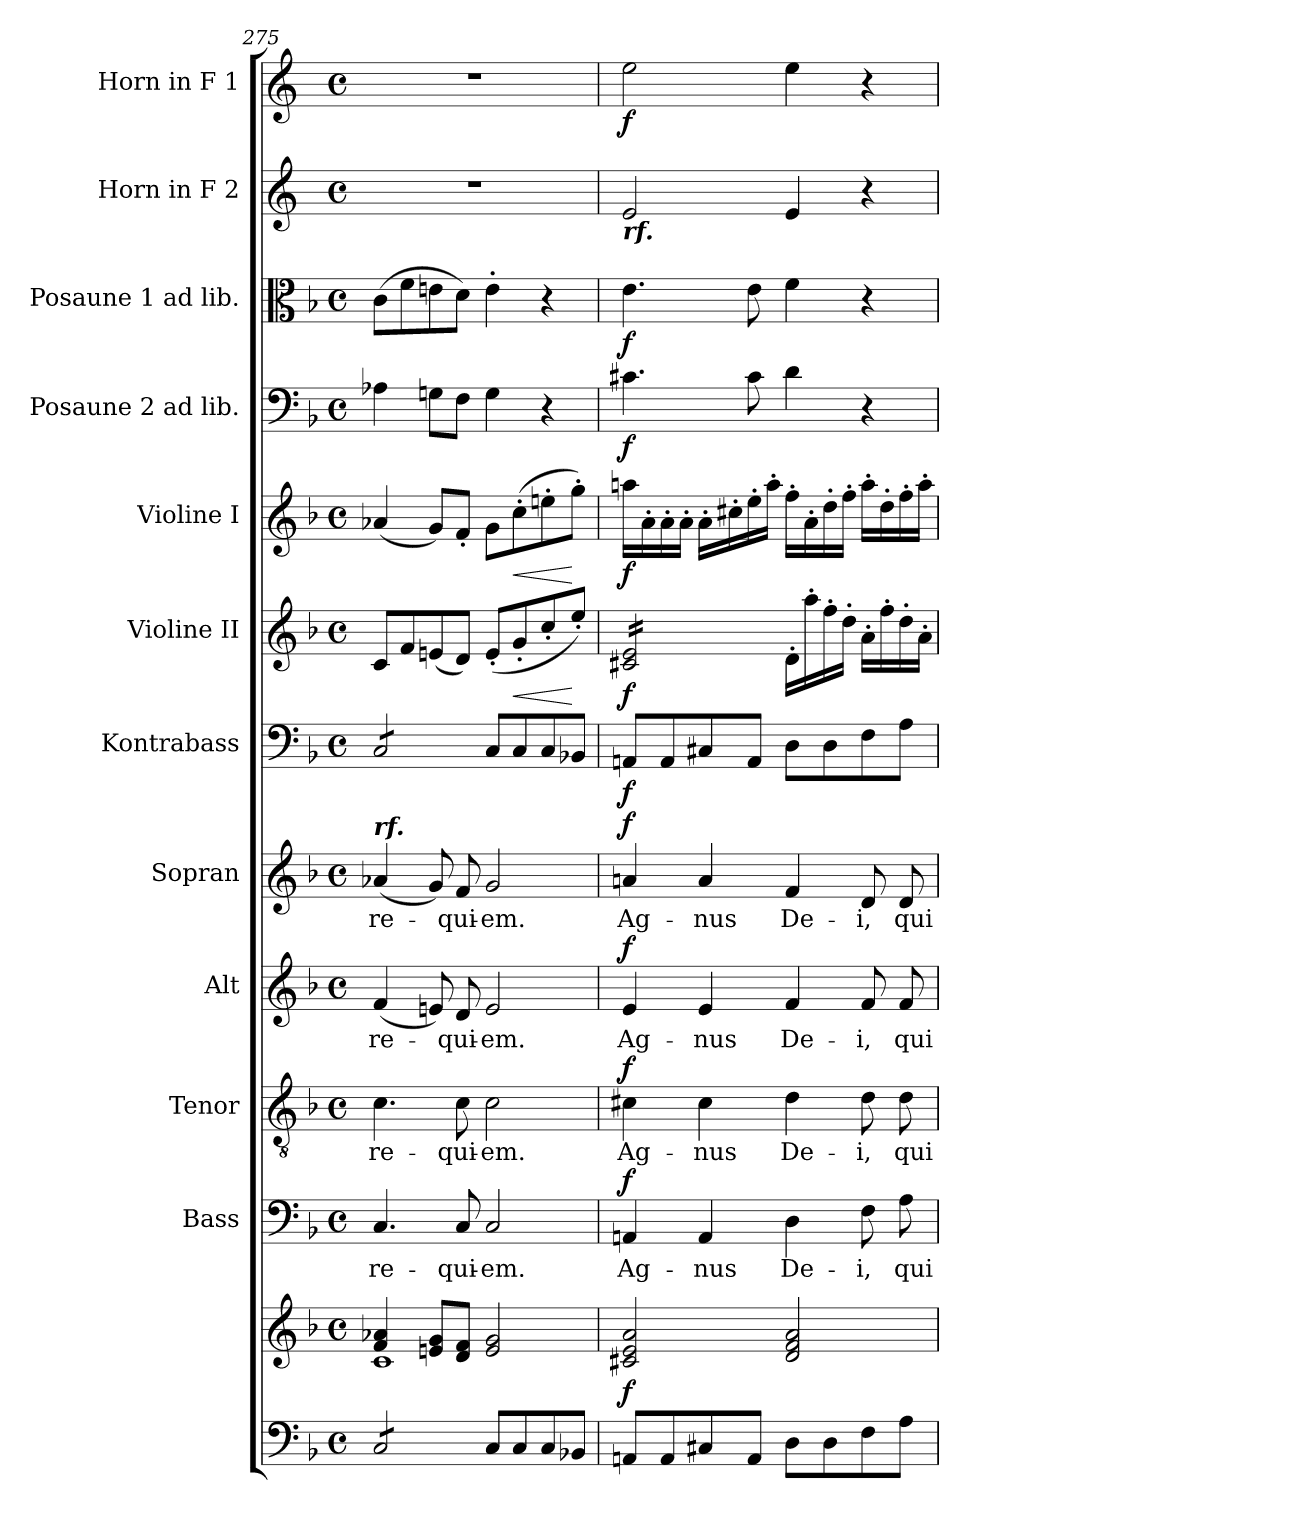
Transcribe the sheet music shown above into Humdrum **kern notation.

**kern	**kern	**dynam	**kern	**text	**dynam	**kern	**text	**dynam	**kern	**text	**dynam	**kern	**text	**dynam	**kern	**dynam	**kern	**dynam	**kern	**dynam	**kern	**dynam	**kern	**dynam	**kern	**kern	**dynam
*part12	*part12	*part12	*part11	*part11	*part11	*part10	*part10	*part10	*part9	*part9	*part9	*part8	*part8	*part8	*part7	*part7	*part6	*part6	*part5	*part5	*part4	*part4	*part3	*part3	*part2	*part1	*part1
*staff13	*staff12	*staff12/13	*staff11	*staff11	*staff11	*staff10	*staff10	*staff10	*staff9	*staff9	*staff9	*staff8	*staff8	*staff8	*staff7	*staff7	*staff6	*staff6	*staff5	*staff5	*staff4	*staff4	*staff3	*staff3	*staff2	*staff1	*staff1
*	*	*	*I"Bass	*	*	*I"Tenor	*	*	*I"Alt	*	*	*I"Sopran	*	*	*I"Kontrabass	*	*I"Violine II	*	*I"Violine I	*	*I"Posaune 2 ad lib.	*	*I"Posaune 1 ad lib.	*	*I"Horn in F 2	*I"Horn in F 1	*
*	*	*	*I'B.	*	*	*I'T.	*	*	*I'A.	*	*	*I'S.	*	*	*I'Kb.	*	*I'Vl. II	*	*I'Vl. I	*	*I'Pos. 2	*	*I'Pos. 1	*	*I'Hrn. F 2	*I'Hrn. F 1	*
*clefF4	*clefG2	*	*clefF4	*	*	*clefGv2	*	*	*clefG2	*	*	*clefG2	*	*	*clefF4	*	*clefG2	*	*clefG2	*	*clefF4	*	*clefC3	*	*clefG2	*clefG2	*
*	*	*	*	*	*	*	*	*	*	*	*	*	*	*	*ITrd7c12	*	*	*	*	*	*	*	*	*	*ITrd4c7	*ITrd4c7	*
*k[b-]	*k[b-]	*	*k[b-]	*	*	*k[b-]	*	*	*k[b-]	*	*	*k[b-]	*	*	*k[b-]	*	*k[b-]	*	*k[b-]	*	*k[b-]	*	*k[b-]	*	*k[b-]	*k[b-]	*
*F:	*F:	*	*F:	*	*	*F:	*	*	*F:	*	*	*F:	*	*	*F:	*	*F:	*	*F:	*	*F:	*	*F:	*	*F:	*F:	*
*M4/4	*M4/4	*	*M4/4	*	*	*M4/4	*	*	*M4/4	*	*	*M4/4	*	*	*M4/4	*	*M4/4	*	*M4/4	*	*M4/4	*	*M4/4	*	*M4/4	*M4/4	*
*met(c)	*met(c)	*	*met(c)	*	*	*met(c)	*	*	*met(c)	*	*	*met(c)	*	*	*met(c)	*	*met(c)	*	*met(c)	*	*met(c)	*	*met(c)	*	*met(c)	*met(c)	*
=275	=275	=275	=275	=275	=275	=275	=275	=275	=275	=275	=275	=275	=275	=275	=275	=275	=275	=275	=275	=275	=275	=275	=275	=275	=275	=275	=275
*	*^	*	*	*	*	*	*	*	*	*	*	*	*	*	*	*	*	*	*	*	*	*	*	*	*	*	*
!	!	!	!	!	!	!	!	!	!	!	!	!	!LO:TX:a:Bi:t=rf.	!	!	!	!	!	!	!	!	!	!	!	!	!	!	!
!	!	!	!LO:DY:a=2	!	!LO:LY:b	!LO:DY:a	!	!LO:LY:b	!LO:DY:a	!	!LO:LY:b	!LO:DY:a	!	!LO:LY:b	!	!	!LO:DY:b	!	!	!	!LO:DY:b	!	!LO:DY:b	!	!LO:DY:b	!	!	!
*tremolo	*	*	*	*	*	*	*	*	*	*	*	*	*	*	*	*	*	*	*	*	*	*	*	*	*	*	*	*
*	*	*	*	*	*	*	*	*	*	*	*	*	*	*	*	*tremolo	*	*	*	*	*	*	*	*	*	*	*	*
8C/L	4f/ 4a-X/	1c	pf	4.C/	re-	pf	4.c\	re-	pf	(<4f/	re-	pf	(<4a-X/	re-	.	8CC/L	pf	8c/L	.	(<4a-X/	pf	4A-X\	pf	(>8c\L	pf	1r	1r	.
8C/	.	.	.	.	.	.	.	.	.	.	.	.	.	.	.	8CC/	.	8f/	.	.	.	.	.	8f\	.	.	.	.
8C/	8en/ 8g/L	.	.	.	.	.	.	.	.	8en/)	.	.	8g/)	.	.	8CC/	.	(<8en/	.	8g/L)	.	8Gn\L	.	8en\	.	.	.	.
!	!	!	!	!	!LO:LY:b	!	!	!LO:LY:b	!	!	!LO:LY:b	!	!	!LO:LY:b	!	!	!	!	!	!	!	!	!	!	!	!	!	!
8C/J	8d/ 8f/J	.	.	8C/	-qui-	.	8c\	-qui-	.	8d/	-qui-	.	8f/	-qui-	.	8CC/J	.	8d/J)	.	8f'</J	.	8F\J	.	8d\J)	.	.	.	.
*	*	*	*	*	*	*	*	*	*	*	*	*	*	*	*	*Xtremolo	*	*	*	*	*	*	*	*	*	*	*	*
*Xtremolo	*	*	*	*	*	*	*	*	*	*	*	*	*	*	*	*	*	*	*	*	*	*	*	*	*	*	*	*
!	!	!	!	!	!LO:LY:b	!	!	!LO:LY:b	!	!	!LO:LY:b	!	!	!LO:LY:b	!	!	!	!	!	!	!	!	!	!	!	!	!	!
8C/L	2e/ 2g/	.	.	2C/	-em.	.	2c\	-em.	.	2e/	-em.	.	2g/	-em.	.	8CC/L	.	(<8e'</L	.	8g\L	.	4G\	.	4e'>\	.	.	.	.
!	!	!	!	!	!	!	!	!	!	!	!	!	!	!	!	!	!	!	!LO:HP:b	!	!LO:HP:b	!	!	!	!	!	!	!
8C/	.	.	.	.	.	.	.	.	.	.	.	.	.	.	.	8CC/	.	8g'</	<	(>8cc'>\	<	.	.	.	.	.	.	.
8C/	.	.	.	.	.	.	.	.	.	.	.	.	.	.	.	8CC/	.	8cc'</	.	8een'>\	.	4r	.	4r	.	.	.	.
8BB-X/J	.	.	.	.	.	.	.	.	.	.	.	.	.	.	.	8BBB-X/J	.	8ee'</J)	[	8gg'>\J)	[	.	.	.	.	.	.	.
*	*v	*v	*	*	*	*	*	*	*	*	*	*	*	*	*	*	*	*	*	*	*	*	*	*	*	*	*	*
=276	=276	=276	=276	=276	=276	=276	=276	=276	=276	=276	=276	=276	=276	=276	=276	=276	=276	=276	=276	=276	=276	=276	=276	=276	=276	=276	=276
!	!	!	!	!	!	!	!	!	!	!	!	!	!	!	!	!	!	!	!	!	!	!	!	!	!LO:TX:b:Bi:t=rf.	!	!
!	!	!LO:DY:a=2	!	!LO:LY:b	!LO:DY:a	!	!LO:LY:b	!LO:DY:a	!	!LO:LY:b	!LO:DY:a	!	!LO:LY:b	!LO:DY:a	!	!LO:DY:b	!	!LO:DY:b	!	!LO:DY:b	!	!LO:DY:b	!	!LO:DY:b	!	!	!LO:DY:b
*	*	*	*	*	*	*	*	*	*	*	*	*	*	*	*	*	*tremolo	*	*	*	*	*	*	*	*	*	*
8AAn/L	2c#X/ 2e/ 2a/	f	4AAn/	Ag-	f	4c#X\	Ag-	f	4e/	Ag-	f	4an/	Ag-	f	8AAAn/L	f	16c#X/ 16e/LL	f	16aan\LL	f	4.c#X\	f	4.e\	f	2A/	2a\	f
.	.	.	.	.	.	.	.	.	.	.	.	.	.	.	.	.	16c#X/ 16e/	.	16a'>\	.	.	.	.	.	.	.	.
8AA/	.	.	.	.	.	.	.	.	.	.	.	.	.	.	8AAA/	.	16c#X/ 16e/	.	16a'>\	.	.	.	.	.	.	.	.
.	.	.	.	.	.	.	.	.	.	.	.	.	.	.	.	.	16c#X/ 16e/	.	16a'>\JJ	.	.	.	.	.	.	.	.
!	!	!	!	!LO:LY:b	!	!	!LO:LY:b	!	!	!LO:LY:b	!	!	!LO:LY:b	!	!	!	!	!	!	!	!	!	!	!	!	!	!
8C#X/	.	.	4AA/	-nus	.	4c#\	-nus	.	4e/	-nus	.	4a/	-nus	.	8CC#X/	.	16c#X/ 16e/	.	16a'>\LL	.	.	.	.	.	.	.	.
.	.	.	.	.	.	.	.	.	.	.	.	.	.	.	.	.	16c#X/ 16e/	.	16cc#X'>\	.	.	.	.	.	.	.	.
8AA/J	.	.	.	.	.	.	.	.	.	.	.	.	.	.	8AAA/J	.	16c#X/ 16e/	.	16ee'>\	.	8c#\	.	8e\	.	.	.	.
.	.	.	.	.	.	.	.	.	.	.	.	.	.	.	.	.	16c#X/ 16e/JJ	.	16aa'>\JJ	.	.	.	.	.	.	.	.
*	*	*	*	*	*	*	*	*	*	*	*	*	*	*	*	*	*Xtremolo	*	*	*	*	*	*	*	*	*	*
!	!	!	!	!LO:LY:b	!	!	!LO:LY:b	!	!	!LO:LY:b	!	!	!LO:LY:b	!	!	!	!	!	!	!	!	!	!	!	!	!	!
8D\L	2d/ 2f/ 2a/	.	4D\	De-	.	4d\	De-	.	4f/	De-	.	4f/	De-	.	8DD\L	.	16d'>\LL	.	16ff'>\LL	.	4d\	.	4f\	.	4A/	4a\	.
.	.	.	.	.	.	.	.	.	.	.	.	.	.	.	.	.	16aa'>\	.	16a'>\	.	.	.	.	.	.	.	.
8D\	.	.	.	.	.	.	.	.	.	.	.	.	.	.	8DD\	.	16ff'>\	.	16dd'>\	.	.	.	.	.	.	.	.
.	.	.	.	.	.	.	.	.	.	.	.	.	.	.	.	.	16dd'>\JJ	.	16ff'>\JJ	.	.	.	.	.	.	.	.
!	!	!	!	!LO:LY:b	!	!	!LO:LY:b	!	!	!LO:LY:b	!	!	!LO:LY:b	!	!	!	!	!	!	!	!	!	!	!	!	!	!
8F\	.	.	8F\	-i,	.	8d\	-i,	.	8f/	-i,	.	8d/	-i,	.	8FF\	.	16a'>\LL	.	16aa'>\LL	.	4r	.	4r	.	4r	4r	.
.	.	.	.	.	.	.	.	.	.	.	.	.	.	.	.	.	16ff'>\	.	16dd'>\	.	.	.	.	.	.	.	.
!	!	!	!	!LO:LY:b	!	!	!LO:LY:b	!	!	!LO:LY:b	!	!	!LO:LY:b	!	!	!	!	!	!	!	!	!	!	!	!	!	!
8A\J	.	.	8A\	qui	.	8d\	qui	.	8f/	qui	.	8d/	qui	.	8AA\J	.	16dd'>\	.	16ff'>\	.	.	.	.	.	.	.	.
.	.	.	.	.	.	.	.	.	.	.	.	.	.	.	.	.	16a'>\JJ	.	16aa'>\JJ	.	.	.	.	.	.	.	.
=	=	=	=	=	=	=	=	=	=	=	=	=	=	=	=	=	=	=	=	=	=	=	=	=	=	=	=
*-	*-	*-	*-	*-	*-	*-	*-	*-	*-	*-	*-	*-	*-	*-	*-	*-	*-	*-	*-	*-	*-	*-	*-	*-	*-	*-	*-
